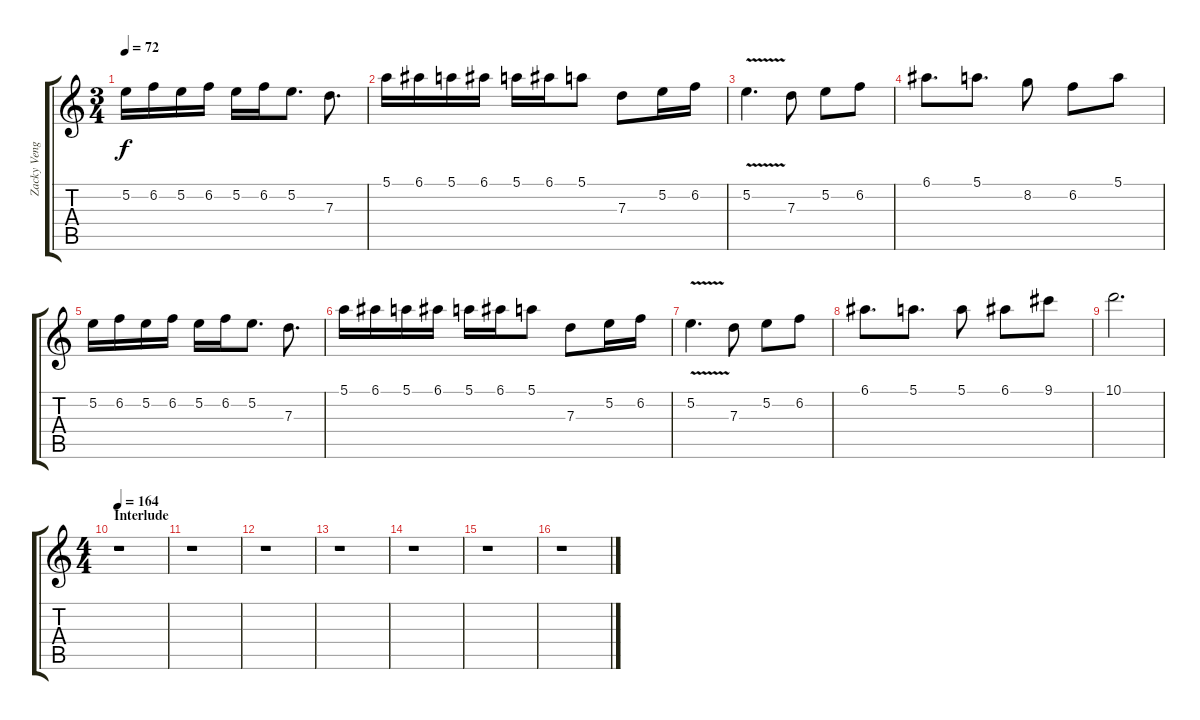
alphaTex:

\track ("Zacky Vengeance (Clean Lead)" "Zacky Veng") {instrument electricguitarjazz}
\staff {score tabs}
\tuning (E4 B3 G3 D3 A2 D2) {hide}
\ts (3 4)
\tempo 72
\clef g2
\ks c
5.2.16{dy f} 6.2.16 5.2.16 6.2.16 5.2.16 6.2.16 5.2.8{d} 7.3.8{d} |
5.1.16 6.1.16 5.1.16 6.1.16 5.1.16 6.1.16 5.1.8 7.3.8 5.2.16 6.2.16 |
5.2{v}.4{d} 7.3.8 5.2.8 6.2.8 |
6.1.8{d} 5.1.8{d} 8.2.8 6.2.8 5.1.8 |
5.2.16 6.2.16 5.2.16 6.2.16 5.2.16 6.2.16 5.2.8{d} 7.3.8{d} |
5.1.16 6.1.16 5.1.16 6.1.16 5.1.16 6.1.16 5.1.8 7.3.8 5.2.16 6.2.16 |
5.2{v}.4{d} 7.3.8 5.2.8 6.2.8 |
6.1.8{d} 5.1.8{d} 5.1.8 6.1.8 9.1.8 |
10.1.2{d} |
\ts (4 4)
\section ("" "Interlude")
\tempo 164
r.1 |
r.1 |
r.1 |
r.1 |
r.1 |
r.1 |
r.1
